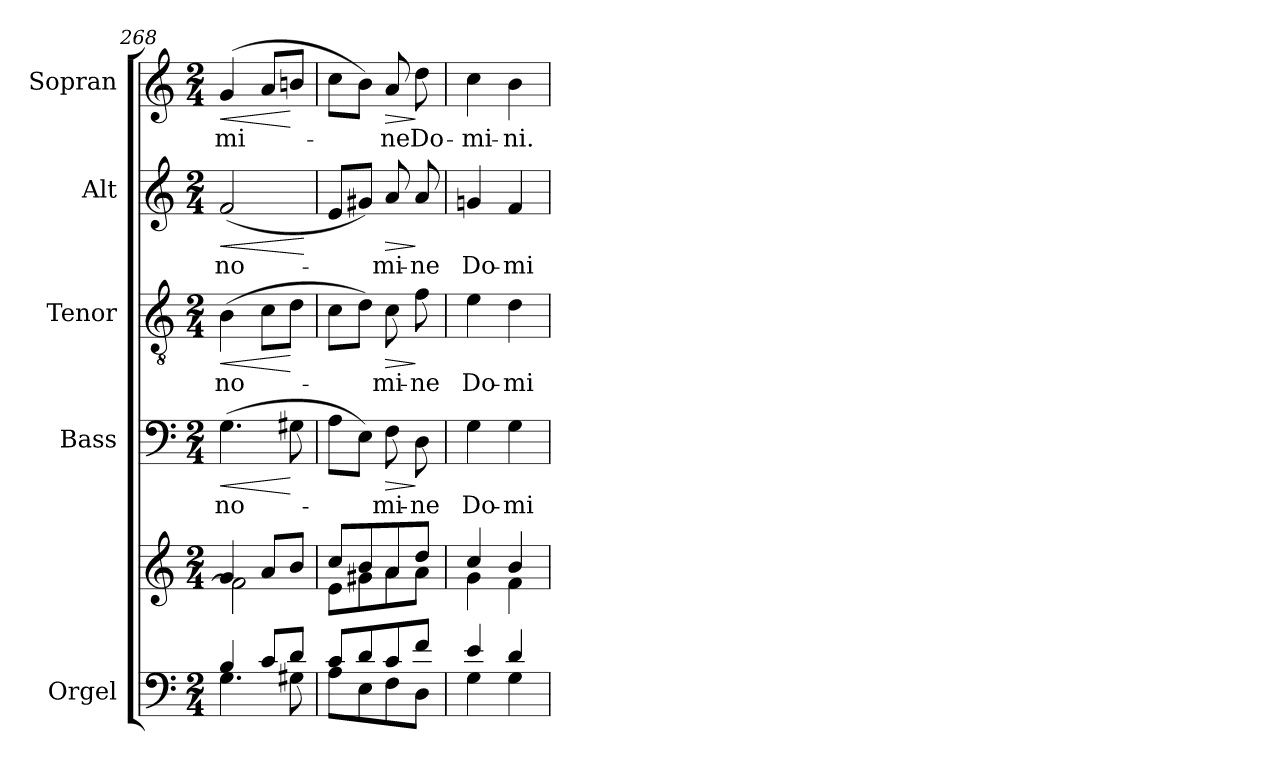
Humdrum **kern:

**kern	**kern	**kern	**text	**dynam	**kern	**text	**dynam	**kern	**text	**dynam	**kern	**text	**dynam
*part5	*part5	*part4	*part4	*part4	*part3	*part3	*part3	*part2	*part2	*part2	*part1	*part1	*part1
*staff6	*staff5	*staff4	*staff4	*staff4	*staff3	*staff3	*staff3	*staff2	*staff2	*staff2	*staff1	*staff1	*staff1
*I"Orgel	*	*I"Bass	*	*	*I"Tenor	*	*	*I"Alt	*	*	*I"Sopran	*	*
*I'Org.	*	*I'B.	*	*	*I'T.	*	*	*I'A.	*	*	*I'S.	*	*
!!LO:PB:g=z
*clefF4	*clefG2	*clefF4	*	*	*clefGv2	*	*	*clefG2	*	*	*clefG2	*	*
*k[]	*k[]	*k[]	*	*	*k[]	*	*	*k[]	*	*	*k[]	*	*
*C:	*C:	*C:	*	*	*C:	*	*	*C:	*	*	*C:	*	*
*M2/4	*M2/4	*M2/4	*	*	*M2/4	*	*	*M2/4	*	*	*M2/4	*	*
=268	=268	=268	=268	=268	=268	=268	=268	=268	=268	=268	=268	=268	=268
*^	*^	*	*	*	*	*	*	*	*	*	*	*	*
!	!	!	!	!	!LO:LY:b	!LO:HP:b	!	!LO:LY:b	!LO:HP:b	!	!LO:LY:b	!LO:HP:b	!	!LO:LY:b	!LO:HP:b
4B/	4.G\	4g/	2f\]	(>4.G\	no-	<	(>4B\	no-	<	(<2f/	no-	<	(>4g/	-mi-	<
8c/L	.	8a/L	.	.	.	.	8c\L	.	.	.	.	.	8a/L	.	.
8d/J	8G#X\	8b/J	.	8G#X\	.	[	8d\J	.	[	.	.	.	8bn/J	.	[
*v	*v	*	*	*	*	*	*	*	*	*	*	*	*	*	*
*	*v	*v	*	*	*	*	*	*	*	*	*	*	*	*
.	.	.	.	.	.	.	.	.	.	[	.	.	.
=269	=269	=269	=269	=269	=269	=269	=269	=269	=269	=269	=269	=269	=269
*^	*^	*	*	*	*	*	*	*	*	*	*	*	*
8c/L	8A\L	8cc/L	8e\L	8A\L	.	.	8c\L	.	.	8e/L	.	.	8cc\L	.	.
8d/	8E\	8b/	8g#X\	8E\J)	.	.	8d\J)	.	.	8g#X/J)	.	.	8b\J)	.	.
!	!	!	!	!	!LO:LY:b	!LO:HP:b	!	!LO:LY:b	!LO:HP:b	!	!LO:LY:b	!LO:HP:b	!	!LO:LY:b	!LO:HP:b
8c/	8F\	8a/	8a\	8F\	-mi-	>	8c\	-mi-	>	8a/	-mi-	>	8a/	-ne	>
!	!	!	!	!	!LO:LY:b	!	!	!LO:LY:b	!	!	!LO:LY:b	!	!	!LO:LY:b	!
8f/J	8D\J	8dd/J	8a\J	8D\	-ne	]	8f\	-ne	]	8a/	-ne	]	8dd\	Do-	]
=270	=270	=270	=270	=270	=270	=270	=270	=270	=270	=270	=270	=270	=270	=270	=270
!	!	!	!	!	!LO:LY:b	!	!	!LO:LY:b	!	!	!LO:LY:b	!	!	!LO:LY:b	!
4e/	4G\	4cc/	4g\	4G\	Do-	.	4e\	Do-	.	4gn/	Do-	.	4cc\	-mi-	.
!	!	!	!	!	!LO:LY:b	!	!	!LO:LY:b	!	!	!LO:LY:b	!	!	!LO:LY:b	!
4d/	4G\	4b/	4f\	4G\	-mi-	.	4d\	-mi-	.	4f/	-mi-	.	4b\	-ni.	.
*v	*v	*	*	*	*	*	*	*	*	*	*	*	*	*	*
*	*v	*v	*	*	*	*	*	*	*	*	*	*	*	*
=	=	=	=	=	=	=	=	=	=	=	=	=	=
*-	*-	*-	*-	*-	*-	*-	*-	*-	*-	*-	*-	*-	*-
